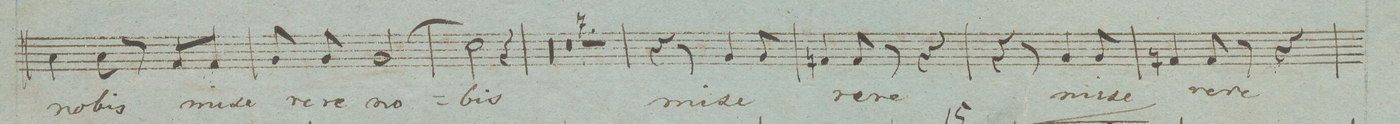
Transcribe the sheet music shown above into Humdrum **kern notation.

**kern	**text	**dynam
*I"Basso Tutti	*	*
*clefF4	*	*
*k[b-e-a-]	*	*
*M3/4	*	*
4C\	no-	.
8C\	-bis	.
8r	.	.
8AA-/L	mi-	.
8AA-/J	-se-	.
=20	=20	=20
8BB-/	-re-	.
8BB-/	-re	.
(>2BB-/	no-	.
=21	=21	=21
2E-\)	-bis	.
4r	.	.
=22	=22	=22
0.r	.	.
=23	=23	=23
=24	=24	=24
=25	=25	=25
=26	=26	=26
1.r	.	.
=27	=27	=27
=28	=28	=28
2.r	.	.
=29	=29	=29
4r	.	.
8r	.	.
4BB-/	mi-	.
8BB-/	-se-	.
=30	=30	=30
4AAn/	-re-	.
8AA/	-re	.
8r	.	.
4r	.	.
=31	=31	=31
4r	.	.
8r	.	.
4BB-/	mi-	.
8BB-/	-se-	.
=32	=32	=32
4AAn/	-re-	.
8AA/	-re	.
8r	.	.
4r	.	.
=33	=33	=33
*-	*-	*-
